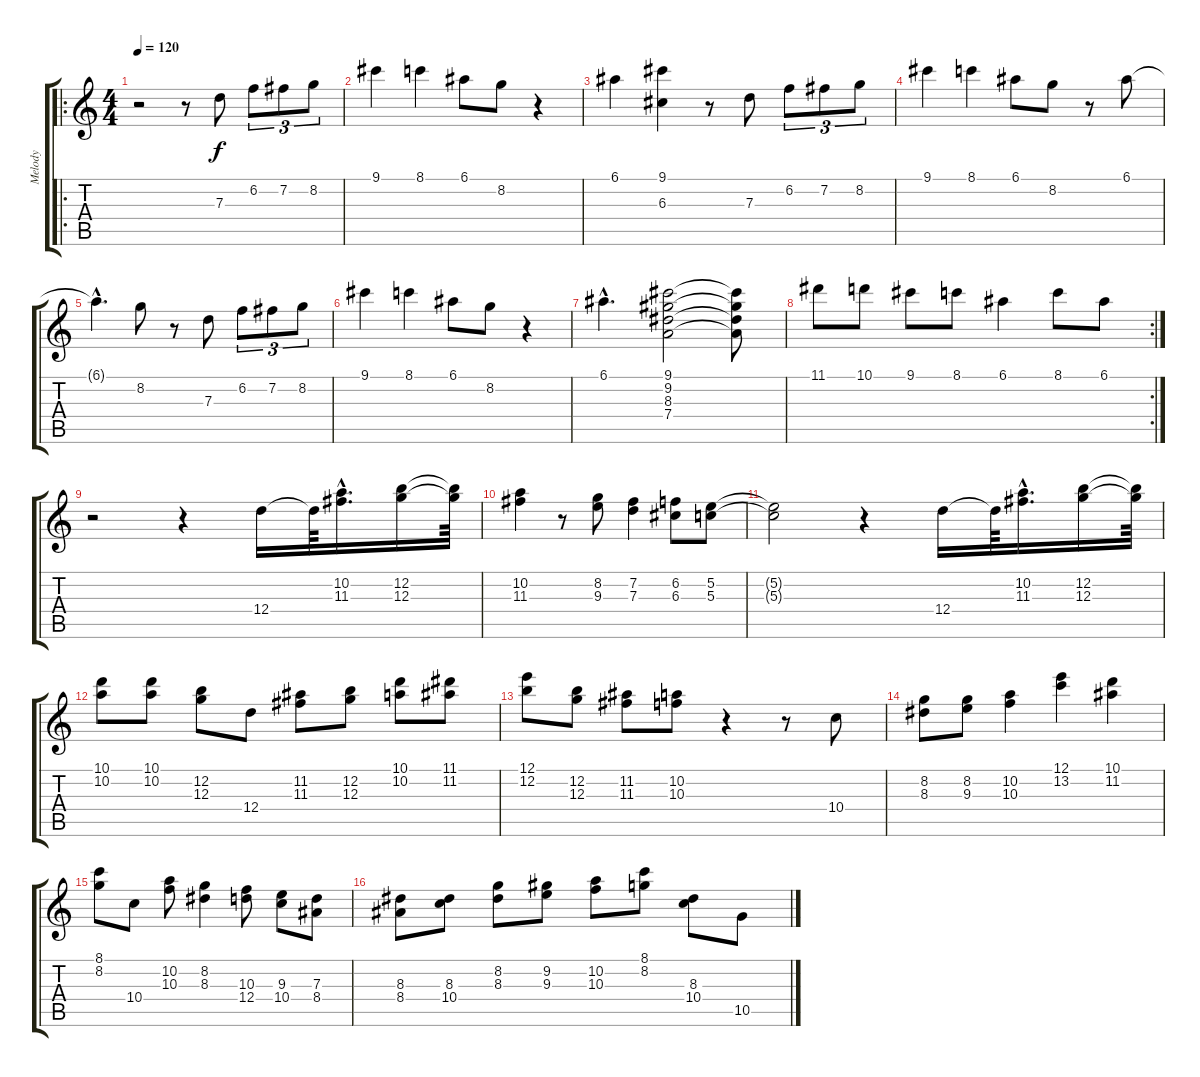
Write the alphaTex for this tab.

\track ("Melody" "Melody") {instrument electricguitarjazz}
\staff {score tabs}
\tuning (E4 B3 G3 D3 A2 E2) {hide}
\ro
\ts (4 4)
\tempo 120
\clef g2
\ks c
r.2{dy f instrument electricguitarjazz} r.8 7.3.8 6.2.8{tu (3 2)} 7.2.8{tu (3 2)} 8.2.8{tu (3 2)} |
9.1.4 8.1.4 6.1.8 8.2.8 r.4 |
6.1.4 (9.1 6.3).4 r.8 7.3.8 6.2.8{tu (3 2)} 7.2.8{tu (3 2)} 8.2.8{tu (3 2)} |
9.1.4 8.1.4 6.1.8 8.2.8 r.8 6.1.8 |
6.1{hac t}.4{d} 8.2.8 r.8 7.3.8 6.2.8{tu (3 2)} 7.2.8{tu (3 2)} 8.2.8{tu (3 2)} |
9.1.4 8.1.4 6.1.8 8.2.8 r.4 |
6.1{hac}.4{d} (9.1 9.2 8.3 7.4).2 (9.1{t} 9.2{t} 8.3{t} 7.4{t}).8 |
\rc 2
11.1.8 10.1.8 9.1.8 8.1.8 6.1.4 8.1.8 6.1.8 |
r.2 r.4 12.4.16 12.4{t}.64 (10.2{hac} 11.3{hac}).16{d} (12.2 12.3).16 (12.2{t} 12.3{t}).64 |
(10.2 11.3).4 r.8 (8.2 9.3).8 (7.2 7.3).4 (6.2 6.3).8 (5.2 5.3).8 |
(5.2{t} 5.3{t}).2 r.4 12.4.16 12.4{t}.64 (10.2{hac} 11.3{hac}).16{d} (12.2 12.3).16 (12.2{t} 12.3{t}).64 |
(10.1 10.2).8 (10.1 10.2).8 (12.2 12.3).8 12.4.8 (11.2 11.3).8 (12.2 12.3).8 (10.1 10.2).8 (11.1 11.2).8 |
(12.1 12.2).8 (12.2 12.3).8 (11.2 11.3).8 (10.2 10.3).8 r.4 r.8 10.4.8 |
(8.2 8.3).8 (8.2 9.3).8 (10.2 10.3).4 (12.1 13.2).4 (10.1 11.2).4 |
(8.1 8.2).8 10.4.8 (10.2 10.3).8 (8.2 8.3).4 (10.3 12.4).8 (9.3 10.4).8 (7.3 8.4).8 |
(8.3 8.4).8 (8.3 10.4).8 (8.2 8.3).8 (9.2 9.3).8 (10.2 10.3).8 (8.1 8.2).8 (8.3 10.4).8 10.5.8
